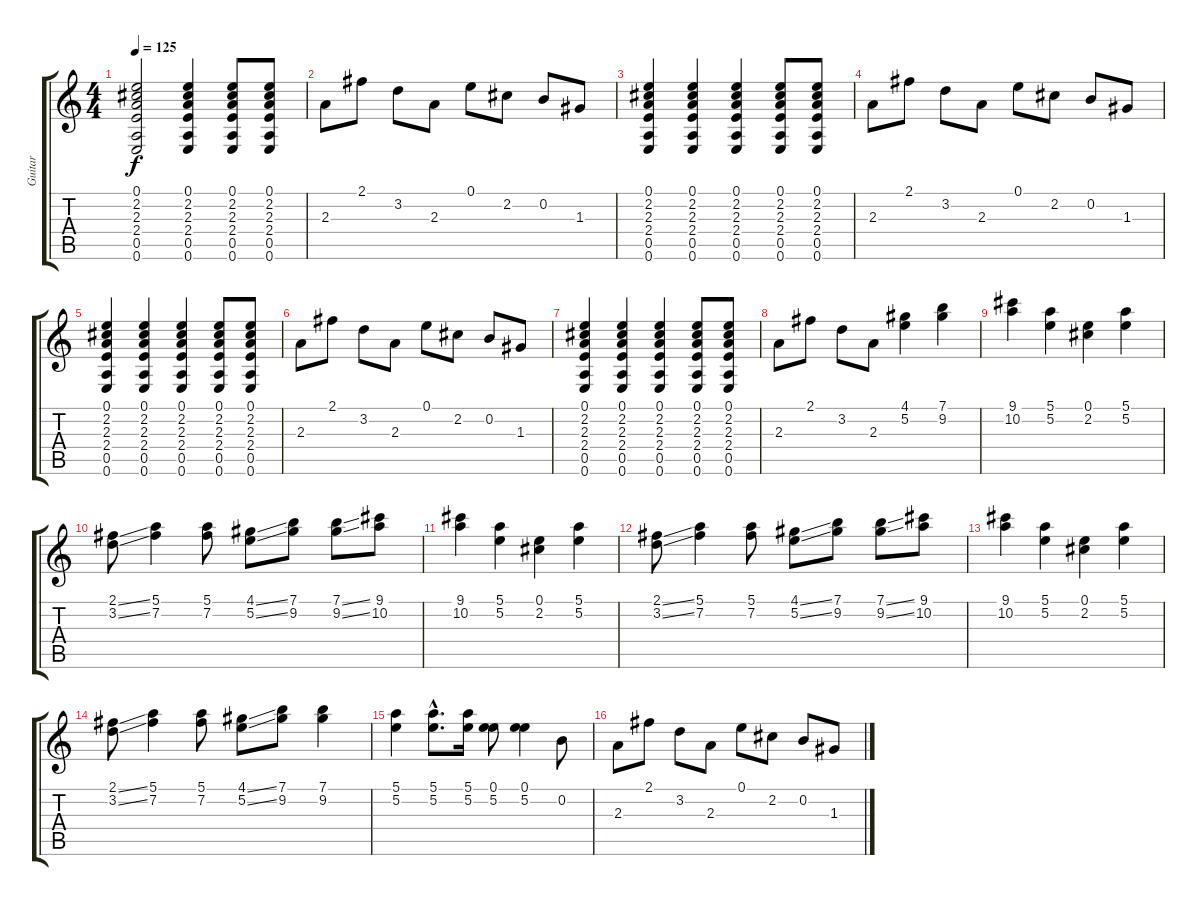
\track ("Guitar" "Guitar") {instrument electricguitarclean}
\staff {score tabs}
\tuning (E4 B3 G3 D3 A2 E2) {hide}
\ts (4 4)
\tempo 125
\clef g2
\ks c
(0.1 2.2 2.3 2.4 0.5 0.6).2{dy f} (0.1 2.2 2.3 2.4 0.5 0.6).4 (0.1 2.2 2.3 2.4 0.5 0.6).8 (0.1 2.2 2.3 2.4 0.5 0.6).8 |
2.3.8 2.1.8 3.2.8 2.3.8 0.1.8 2.2.8 0.2.8 1.3.8 |
(0.1 2.2 2.3 2.4 0.5 0.6).4 (0.1 2.2 2.3 2.4 0.5 0.6).4 (0.1 2.2 2.3 2.4 0.5 0.6).4 (0.1 2.2 2.3 2.4 0.5 0.6).8 (0.1 2.2 2.3 2.4 0.5 0.6).8 |
2.3.8 2.1.8 3.2.8 2.3.8 0.1.8 2.2.8 0.2.8 1.3.8 |
(0.1 2.2 2.3 2.4 0.5 0.6).4 (0.1 2.2 2.3 2.4 0.5 0.6).4 (0.1 2.2 2.3 2.4 0.5 0.6).4 (0.1 2.2 2.3 2.4 0.5 0.6).8 (0.1 2.2 2.3 2.4 0.5 0.6).8 |
2.3.8 2.1.8 3.2.8 2.3.8 0.1.8 2.2.8 0.2.8 1.3.8 |
(0.1 2.2 2.3 2.4 0.5 0.6).4 (0.1 2.2 2.3 2.4 0.5 0.6).4 (0.1 2.2 2.3 2.4 0.5 0.6).4 (0.1 2.2 2.3 2.4 0.5 0.6).8 (0.1 2.2 2.3 2.4 0.5 0.6).8 |
2.3.8 2.1.8 3.2.8 2.3.8 (4.1 5.2).4 (7.1 9.2).4 |
(9.1 10.2).4 (5.1 5.2).4 (0.1 2.2).4 (5.1 5.2).4 |
(2.1{ss} 3.2{ss}).8 (5.1 7.2).4 (5.1 7.2).8 (4.1{ss} 5.2{ss}).8 (7.1 9.2).8 (7.1{ss} 9.2{ss}).8 (9.1 10.2).8 |
(9.1 10.2).4 (5.1 5.2).4 (0.1 2.2).4 (5.1 5.2).4 |
(2.1{ss} 3.2{ss}).8 (5.1 7.2).4 (5.1 7.2).8 (4.1{ss} 5.2{ss}).8 (7.1 9.2).8 (7.1{ss} 9.2{ss}).8 (9.1 10.2).8 |
(9.1 10.2).4 (5.1 5.2).4 (0.1 2.2).4 (5.1 5.2).4 |
(2.1{ss} 3.2{ss}).8 (5.1 7.2).4 (5.1 7.2).8 (4.1{ss} 5.2{ss}).8 (7.1 9.2).8 (7.1 9.2).4 |
(5.1 5.2).4 (5.1{hac} 5.2{hac}).8{d} (5.1 5.2).16 (0.1 5.2).8 (0.1 5.2).4 0.2.8 |
2.3.8 2.1.8 3.2.8 2.3.8 0.1.8 2.2.8 0.2.8 1.3.8
